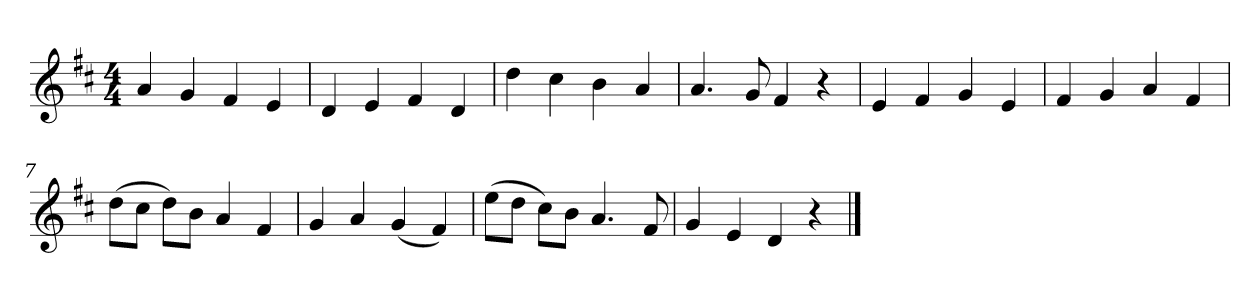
**kern
*part1
*staff1
*k[f#c#]
*M4/4
*MM120
=1
4a
4g
4f#
4e
=2
4d
4e
4f#
4d
=3
4dd
4cc#
4b
4a
=4
4.a
8g
4f#
4r
=5
4e
4f#
4g
4e
=6
4f#
4g
4a
4f#
=7
(8ddL
8cc#J
8ddL)
8bJ
4a
4f#
=8
4g
4a
(4g
4f#)
=9
(8eeL
8ddJ
8cc#L)
8bJ
4.a
8f#
=10
4g
4e
4d
4r
==
*-
